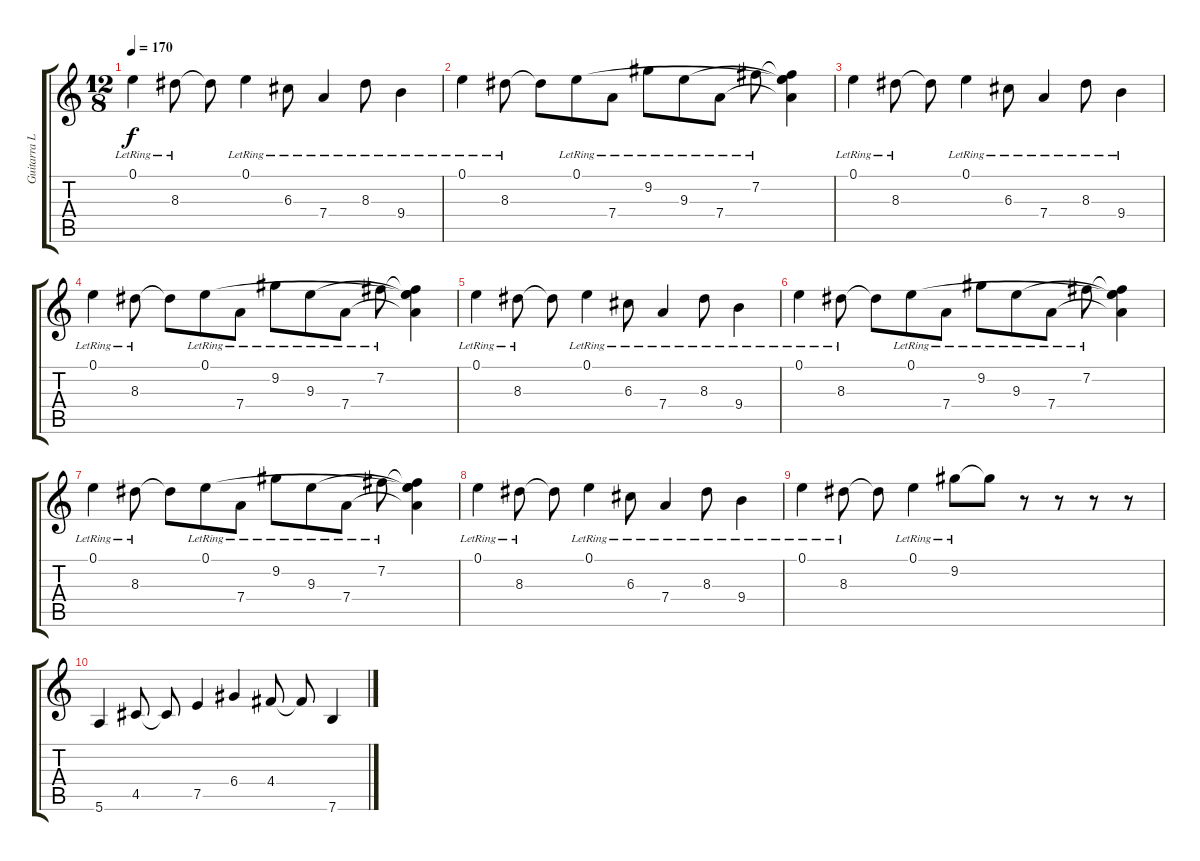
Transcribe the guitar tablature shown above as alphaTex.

\track ("Guitarra Limpa" "Guitarra L") {instrument electricguitarjazz}
\staff {score tabs}
\tuning (E4 B3 G3 D3 A2 E2) {hide}
\ts (12 8)
\tempo 170
\clef g2
\ks c
0.1{lr}.4{dy f} 8.3{lr}.8 8.3{t}.8 0.1{lr}.4 6.3{lr}.8 7.4{lr}.4 8.3{lr}.8 9.4{lr}.4 |
0.1{lr}.4 8.3{lr}.8 8.3{t}.8 0.1{lr}.8 7.4{lr}.8 9.2{lr}.8 9.3{lr}.8 7.4{lr}.8 7.2{lr}.8 (0.1{t} 7.2{t} 9.3{t} 7.4{t}).4 |
0.1{lr}.4 8.3{lr}.8 8.3{t}.8 0.1{lr}.4 6.3{lr}.8 7.4{lr}.4 8.3{lr}.8 9.4{lr}.4 |
0.1{lr}.4 8.3{lr}.8 8.3{t}.8 0.1{lr}.8 7.4{lr}.8 9.2{lr}.8 9.3{lr}.8 7.4{lr}.8 7.2{lr}.8 (0.1{t} 7.2{t} 9.3{t} 7.4{t}).4 |
0.1{lr}.4 8.3{lr}.8 8.3{t}.8 0.1{lr}.4 6.3{lr}.8 7.4{lr}.4 8.3{lr}.8 9.4{lr}.4 |
0.1{lr}.4 8.3{lr}.8 8.3{t}.8 0.1{lr}.8 7.4{lr}.8 9.2{lr}.8 9.3{lr}.8 7.4{lr}.8 7.2{lr}.8 (0.1{t} 7.2{t} 9.3{t} 7.4{t}).4 |
0.1{lr}.4 8.3{lr}.8 8.3{t}.8 0.1{lr}.8 7.4{lr}.8 9.2{lr}.8 9.3{lr}.8 7.4{lr}.8 7.2{lr}.8 (0.1{t} 7.2{t} 9.3{t} 7.4{t}).4 |
0.1{lr}.4 8.3{lr}.8 8.3{t}.8 0.1{lr}.4 6.3{lr}.8 7.4{lr}.4 8.3{lr}.8 9.4{lr}.4 |
0.1{lr}.4 8.3{lr}.8 8.3{t}.8 0.1{lr}.4 9.2{lr}.8 9.2{t}.8 r.8 r.8 r.8 r.8 |
5.6.4 4.5.8 4.5{t}.8 7.5.4 6.4.4 4.4.8 4.4{t}.8 7.6.4
